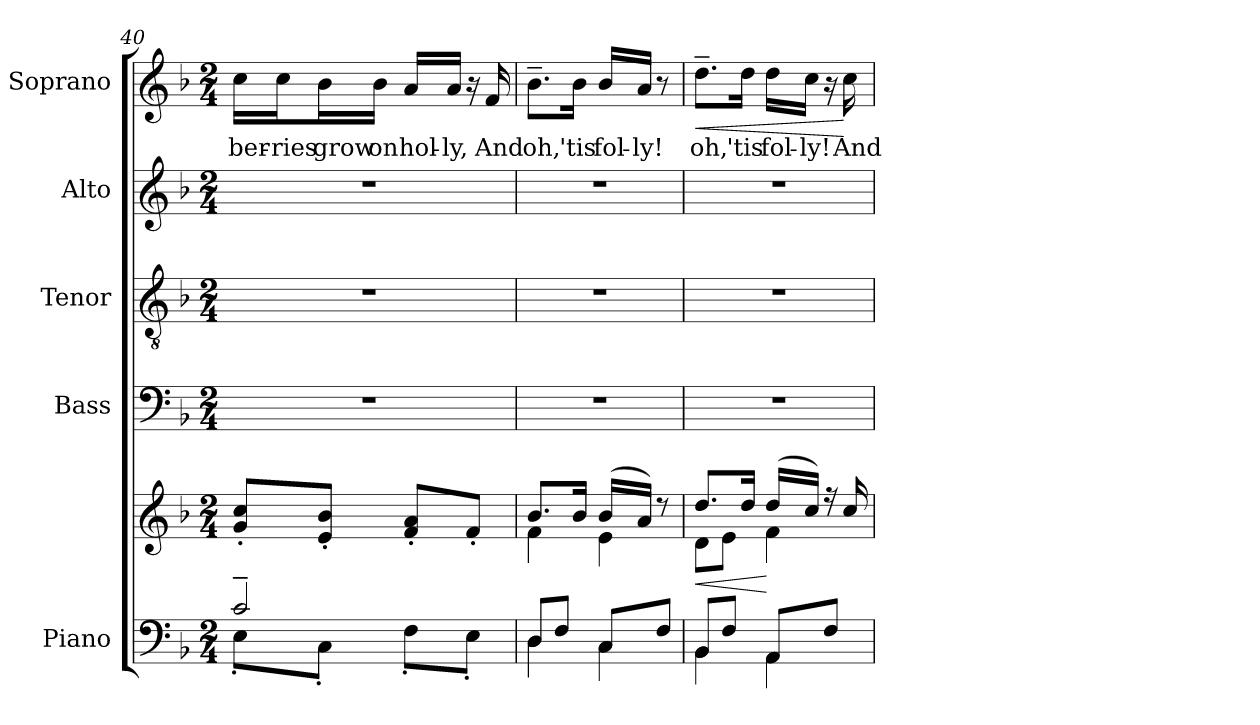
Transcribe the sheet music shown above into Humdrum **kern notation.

**kern	**kern	**dynam	**kern	**kern	**kern	**kern	**text	**dynam
*part5	*part5	*part5	*part4	*part3	*part2	*part1	*part1	*part1
*staff6	*staff5	*staff5/6	*staff4	*staff3	*staff2	*staff1	*staff1	*staff1
*I"Piano	*	*	*I"Bass	*I"Tenor	*I"Alto	*I"Soprano	*	*
*I'Pno.	*	*	*I'B.	*I'T.	*I'A.	*I'S.	*	*
*clefF4	*clefG2	*	*clefF4	*clefGv2	*clefG2	*clefG2	*	*
*	*	*	*	*ITrd7c12	*	*	*	*
*k[b-]	*k[b-]	*	*k[b-]	*k[b-]	*k[b-]	*k[b-]	*	*
*F:	*F:	*	*F:	*F:	*F:	*F:	*	*
*M2/4	*M2/4	*	*M2/4	*M2/4	*M2/4	*M2/4	*	*
=40	=40	=40	=40	=40	=40	=40	=40	=40
*^	*	*	*	*	*	*	*	*
!	!	!	!	!LO:N:vis=1	!LO:N:vis=1	!LO:N:vis=1	!	!	!
!	!	!	!	!	!	!	!	!LO:LY:b:color=#000000	!
2c~i/	8E'i\L	8gi/' 8cci'L	.	2r	2r	2r	16cci\LL	ber-	.
!	!	!	!	!	!	!	!	!LO:LY:b:color=#000000	!
.	.	.	.	.	.	.	16cci\J	-ries	.
!	!	!	!	!	!	!	!	!LO:LY:b:color=#000000	!
.	8C'i\J	8ei/' 8b-i'J	.	.	.	.	16b-i\L	grow	.
!	!	!	!	!	!	!	!	!LO:LY:b:color=#000000	!
.	.	.	.	.	.	.	16b-i\JJ	on	.
!	!	!	!	!	!	!	!	!LO:LY:b:color=#000000	!
.	8F'i\L	8fi/' 8ai'L	.	.	.	.	16ai/LL	hol-	.
!	!	!	!	!	!	!	!	!LO:LY:b:color=#000000	!
.	.	.	.	.	.	.	16ai/JJ	-ly,	.
.	8E'i\J	8f'i/J	.	.	.	.	16r	.	.
!	!	!	!	!	!	!	!	!LO:LY:b:color=#000000	!
.	.	.	.	.	.	.	16fi/	And	.
=41	=41	=41	=41	=41	=41	=41	=41	=41	=41
*	*	*^	*	*	*	*	*	*	*
!	!	!	!	!	!LO:N:vis=1	!LO:N:vis=1	!LO:N:vis=1	!	!	!
!	!	!	!	!	!	!	!	!	!LO:LY:b:color=#000000	!
8Di/L	4Di\	8.b-i/L	4fi\	.	2r	2r	2r	8.b-~i\L	oh,	.
8Fi/J	.	.	.	.	.	.	.	.	.	.
!	!	!	!	!	!	!	!	!	!LO:LY:b:color=#000000	!
.	.	16b-i/Jk	.	.	.	.	.	16b-i\Jk	'tis	.
!	!	!	!	!	!	!	!	!	!LO:LY:b:color=#000000	!
8Ci/L	4Ci\	(16b-i/LL	4ei\	.	.	.	.	16b-i/LL	fol-	.
!	!	!	!	!	!	!	!	!	!LO:LY:b:color=#000000	!
.	.	16ai/JJ)	.	.	.	.	.	16ai/JJ	-ly!	.
8Fi/J	.	8r	.	.	.	.	.	8r	.	.
=42	=42	=42	=42	=42	=42	=42	=42	=42	=42	=42
!	!	!	!	!LO:HP:b	!LO:N:vis=1	!LO:N:vis=1	!LO:N:vis=1	!	!	!
!	!	!	!	!	!	!	!	!	!LO:LY:b:color=#000000	!LO:HP:b
8BB-i/L	4BB-i\	8.ddi/L	8di\L	<	2r	2r	2r	8.dd~i\L	oh,	<
8Fi/J	.	.	8ei\J	.	.	.	.	.	.	.
!	!	!	!	!	!	!	!	!	!LO:LY:b:color=#000000	!
.	.	16ddi/Jk	.	.	.	.	.	16ddi\Jk	'tis	.
!	!	!	!	!	!	!	!	!	!LO:LY:b:color=#000000	!
8AAi/L	4AAi\	(16ddi/LL	4fi\	[	.	.	.	16ddi\LL	fol-	.
!	!	!	!	!	!	!	!	!	!LO:LY:b:color=#000000	!
.	.	16cci/JJ)	.	.	.	.	.	16cci\JJ	-ly!	.
8Fi/J	.	16r	.	.	.	.	.	16r	.	.
!	!	!	!	!	!	!	!	!	!LO:LY:b:color=#000000	!
.	.	16cci/	.	.	.	.	.	16cci\	And	[
*v	*v	*	*	*	*	*	*	*	*	*
*	*v	*v	*	*	*	*	*	*	*
=	=	=	=	=	=	=	=	=
*-	*-	*-	*-	*-	*-	*-	*-	*-
